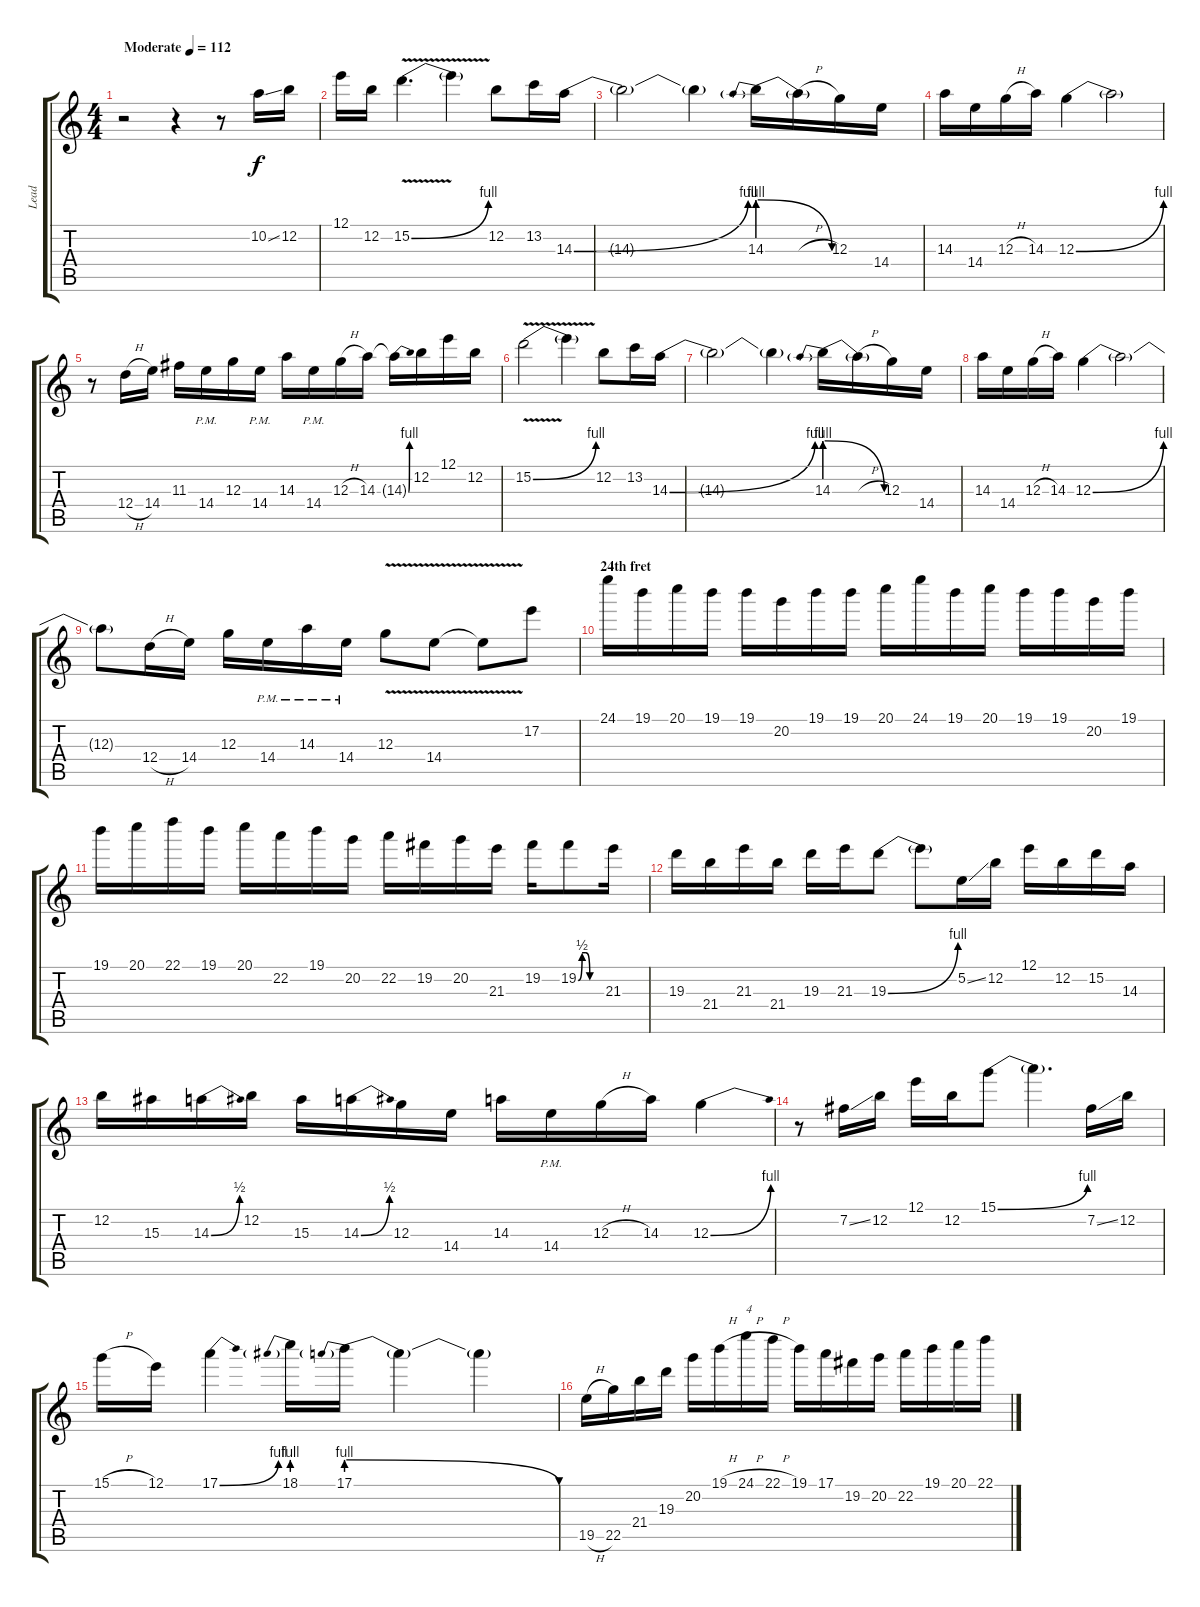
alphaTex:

\track ("Lead" "Lead") {instrument overdrivenguitar}
\staff {score tabs}
\tuning (E4 B3 G3 D3 A2 E2) {hide}
\ts (4 4)
\tempo (112 "Moderate")
\clef g2
\ks c
r.2{dy f instrument overdrivenguitar} r.4 r.8 10.2{ss}.16 12.2.16 |
12.1.16 12.2.16 15.2{be (bend 0 0 60 4) v}.4{d} 15.2{t}.4 12.2.8 13.2.16 14.3{be (bend 0 0 60 4)}.16 |
14.3{t}.2 14.3{t}.4 14.3{be (prebendrelease 0 4 60 0)}.16 14.3{h t}.16 12.3.16 14.4.16 |
14.3.16 14.4.16 12.3{h}.16 14.3.16 12.3{be (bend 0 0 60 4)}.4 12.3{t}.2 |
r.8 12.4{h}.16 14.4.16 11.3.16 14.4{pm}.16 12.3.16 14.4{pm}.16 14.3.16 14.4{pm}.16 12.3{h}.16 14.3.16 14.3{be (bend 0 0 60 4) t}.16 12.2.16 12.1.16 12.2.16 |
15.2{be (bend 0 0 60 4) v}.2 15.2{t}.4 12.2.8 13.2.16 14.3{be (bend 0 0 60 4)}.16 |
14.3{t}.2 14.3{t}.4 14.3{be (prebendrelease 0 4 60 0)}.16 14.3{h t}.16 12.3.16 14.4.16 |
14.3.16 14.4.16 12.3{h}.16 14.3.16 12.3{be (bend 0 0 60 4)}.4 12.3{t}.2 |
12.3{t}.8 12.4{h}.16 14.4.16 12.3.16 14.4{pm}.16 14.3{pm}.16 14.4{pm}.16 12.3{v}.8 14.4{v}.8 14.4{t}.8 17.2.8 |
\section ("" "24th fret")
24.1.16 19.1.16 20.1.16 19.1.16 19.1.16 20.2.16 19.1.16 19.1.16 20.1.16 24.1.16 19.1.16 20.1.16 19.1.16 19.1.16 20.2.16 19.1.16 |
19.1.16 20.1.16 22.1.16 19.1.16 20.1.16 22.2.16 19.1.16 20.2.16 22.2.16 19.2.16 20.2.16 21.3.16 19.2.16 19.2{be (custom 0 0 10 2 20 2 30 0 60 0)}.8 21.3.16 |
19.3.16 21.4.16 21.3.16 21.4.16 19.3.16 21.3.16 19.3{be (bend 0 0 60 4)}.8 19.3{t}.8 5.2{ss}.16 12.2.16 12.1.16 12.2.16 15.2.16 14.3.16 |
12.2.16 15.3.16 14.3{be (bend 0 0 60 2)}.16 12.2.16 15.3.16 14.3{be (bend 0 0 60 2)}.16 12.3.16 14.4.16 14.3.16 14.4{pm}.16 12.3{h}.16 14.3.16 12.3{be (bend 0 0 60 4)}.4 |
r.8 7.2{ss}.16 12.2.16 12.1.16 12.2.16 15.1{be (bend 0 0 60 4)}.8 15.1{t}.4{d} 7.2{ss}.16 12.2.16 |
15.1{h}.16 12.1.16 17.1{be (bend 0 0 60 4)}.4 18.1{be (prebend 0 4 60 4)}.16 17.1{be (prebendrelease 0 4 60 0)}.16 17.1{t}.4 17.1{t}.4 |
19.5{h}.16 22.5.16 21.4.16 19.3.16 20.2.16 19.1{h}.16 24.1{h}.16{txt "4"} 22.1{h}.16 19.1.16 17.1.16 19.2.16 20.2.16 22.2.16 19.1.16 20.1.16 22.1.16
